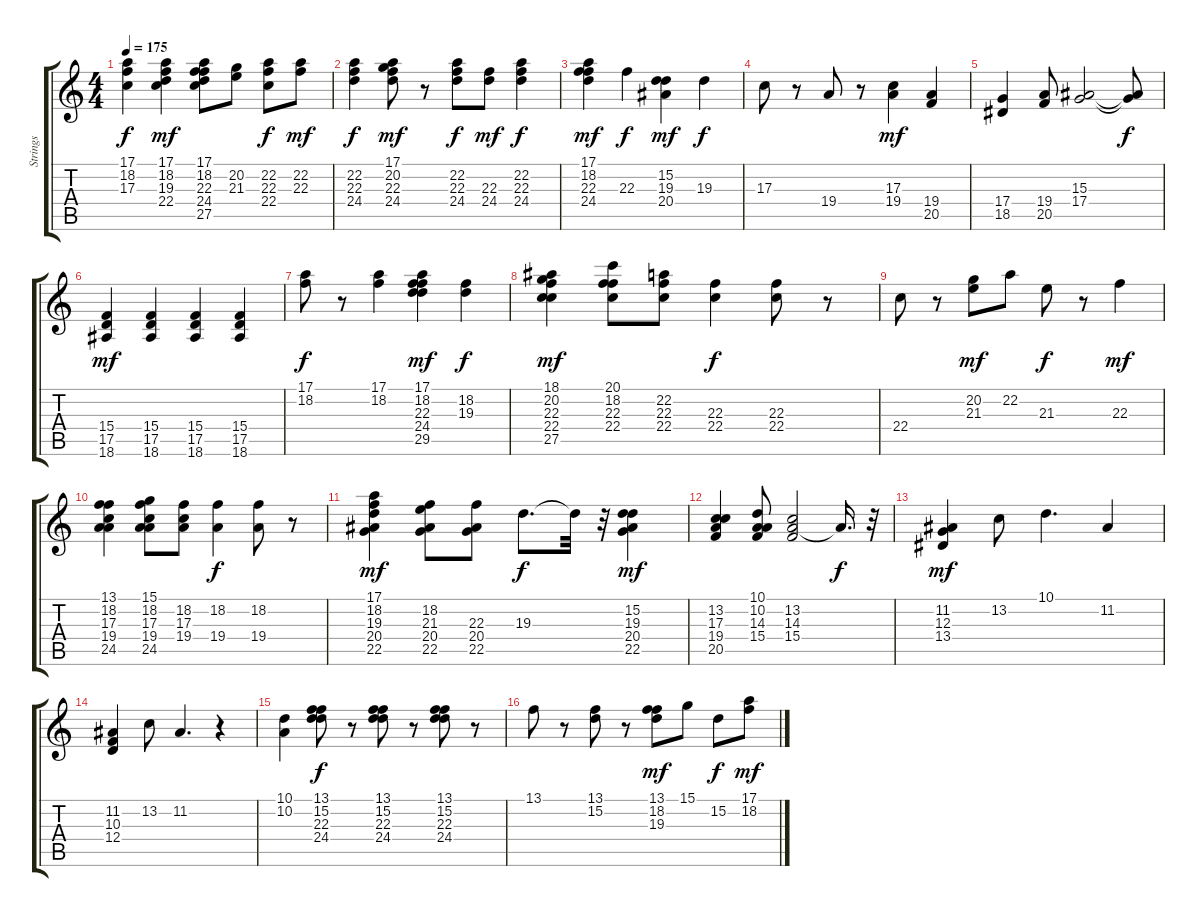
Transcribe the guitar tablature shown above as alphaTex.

\track ("Strings" "Strings") {instrument stringensemble1}
\staff {score tabs}
\tuning (E4 B3 G3 D3 A2 E2) {hide}
\ts (4 4)
\tempo 175
\clef g2
\ks c
(17.1 18.2 17.3).4{dy f} (17.1 18.2 19.3 22.4).4{dy mf} (17.1 18.2 22.3 24.4 27.5).8 (20.2 21.3).8 (22.2 22.3 22.4).8{dy f} (22.2 22.3).8{dy mf} |
(22.2 22.3 24.4).4{dy f} (17.1 20.2 22.3 24.4).8{dy mf} r.8 (22.2 22.3 24.4).8{dy f} (22.3 24.4).8{dy mf} (22.2 22.3 24.4).4{dy f} |
(17.1 18.2 22.3 24.4).4{dy mf} 22.3.4{dy f} (15.2 19.3 20.4).4{dy mf} 19.3.4{dy f} |
17.3.8 r.8 19.4.8 r.8 (17.3 19.4).4{dy mf} (19.4 20.5).4 |
(17.4 18.5).4 (19.4 20.5).8 (15.3 17.4).2 (15.3{t} 17.4{t}).8{dy f} |
(15.4 17.5 18.6).4{dy mf} (15.4 17.5 18.6).4 (15.4 17.5 18.6).4 (15.4 17.5 18.6).4 |
(17.1 18.2).8{dy f} r.8 (17.1 18.2).4 (17.1 18.2 22.3 24.4 29.5).4{dy mf} (18.2 19.3).4{dy f} |
(18.1 20.2 22.3 22.4 27.5).4{dy mf} (20.1 18.2 22.3 22.4).8 (22.2 22.3 22.4).8 (22.3 22.4).4{dy f} (22.3 22.4).8 r.8 |
22.4.8 r.8 (20.2 21.3).8{dy mf} 22.2.8 21.3.8{dy f} r.8 22.3.4{dy mf} |
(13.1 18.2 17.3 19.4 24.5).4 (15.1 18.2 17.3 19.4 24.5).8 (18.2 17.3 19.4).8 (18.2 19.4).4{dy f} (18.2 19.4).8 r.8 |
(17.1 18.2 19.3 20.4 22.5).4{dy mf} (18.2 21.3 20.4 22.5).8 (22.3 20.4 22.5).8 19.3.8{d dy f} 19.3{t}.32 r.32 (15.2 19.3 20.4 22.5).4{dy mf} |
(13.2 17.3 19.4 20.5).4 (10.1 10.2 14.3 15.4).8 (13.2 14.3 15.4).2 14.3{t}.16{d dy f} r.32 |
(11.2 12.3 13.4).4{dy mf} 13.2.8 10.1.4{d} 11.2.4 |
(11.2 10.3 12.4).4 13.2.8 11.2.4{d} r.4 |
(10.1 10.2).4 (13.1 15.2 22.3 24.4).8{dy f} r.8 (13.1 15.2 22.3 24.4).8 r.8 (13.1 15.2 22.3 24.4).8 r.8 |
13.1.8 r.8 (13.1 15.2).8 r.8 (13.1 18.2 19.3).8{dy mf} 15.1.8 15.2.8{dy f} (17.1 18.2).8{dy mf}
